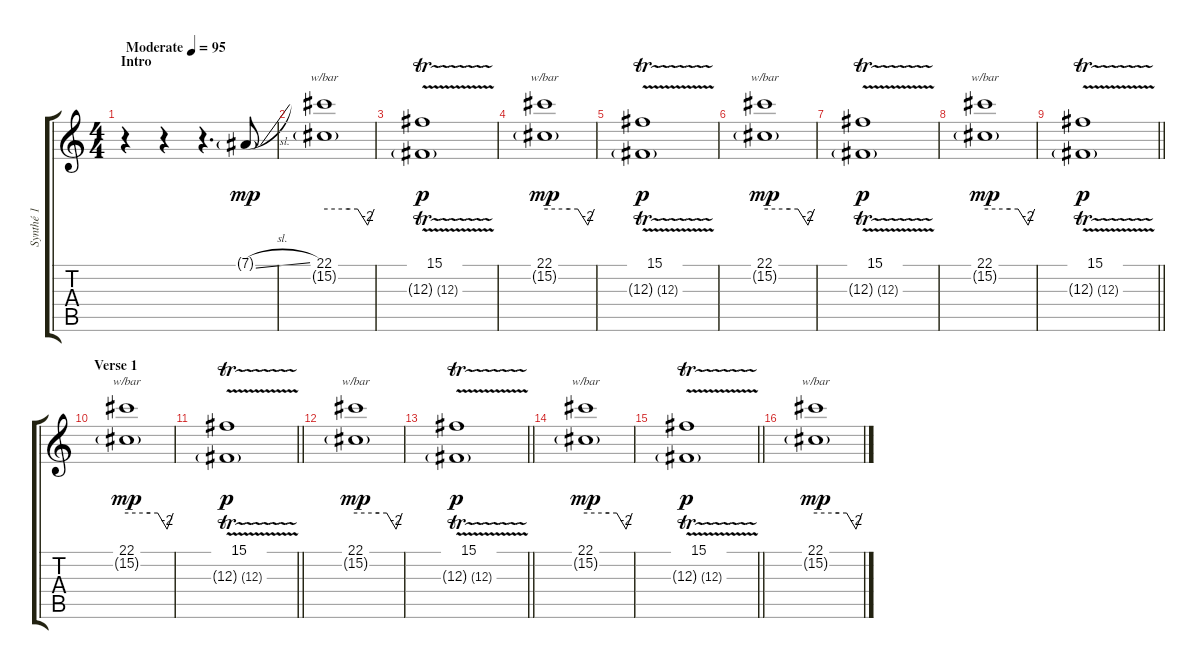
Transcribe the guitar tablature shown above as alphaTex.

\track ("Synthé 1" "Synthé 1") {instrument lead8bassandlead}
\staff {score tabs}
\tuning (Eb4 Bb3 Gb3 Db3 Ab2 Db2) {hide}
\ts (4 4)
\section ("" "Intro")
\tempo (95 "Moderate")
\clef g2
\ks c
r.4{dy mp instrument lead8bassandlead} r.4 r.4{d} 7.1{sl g}.8 |
(22.1 15.2{g}).1{tbe (custom default 0 0 30 0 40 0 52 -8 60 0)} |
(15.1{v} 12.3{tr (12 16) g}).1{dy p} |
(22.1 15.2{g}).1{tbe (custom default 0 0 30 0 40 0 52 -8 60 0) dy mp} |
(15.1{v} 12.3{tr (12 16) g}).1{dy p} |
(22.1 15.2{g}).1{tbe (custom default 0 0 30 0 40 0 52 -8 60 0) dy mp volume 8} |
(15.1{v} 12.3{tr (12 16) g}).1{dy p} |
(22.1 15.2{g}).1{tbe (custom default 0 0 30 0 40 0 52 -8 60 0) dy mp} |
\barLineRight lightlight
(15.1{v} 12.3{tr (12 16) g}).1{dy p} |
\section ("" "Verse 1")
(22.1 15.2{g}).1{tbe (custom default 0 0 30 0 40 0 52 -8 60 0) dy mp volume 12} |
\barLineRight lightlight
(15.1{v} 12.3{tr (12 16) g}).1{dy p} |
(22.1 15.2{g}).1{tbe (custom default 0 0 30 0 40 0 52 -8 60 0) dy mp} |
\barLineRight lightlight
(15.1{v} 12.3{tr (12 16) g}).1{dy p} |
(22.1 15.2{g}).1{tbe (custom default 0 0 30 0 40 0 52 -8 60 0) dy mp volume 12} |
\barLineRight lightlight
(15.1{v} 12.3{tr (12 16) g}).1{dy p} |
(22.1 15.2{g}).1{tbe (custom default 0 0 30 0 40 0 52 -8 60 0) dy mp}
